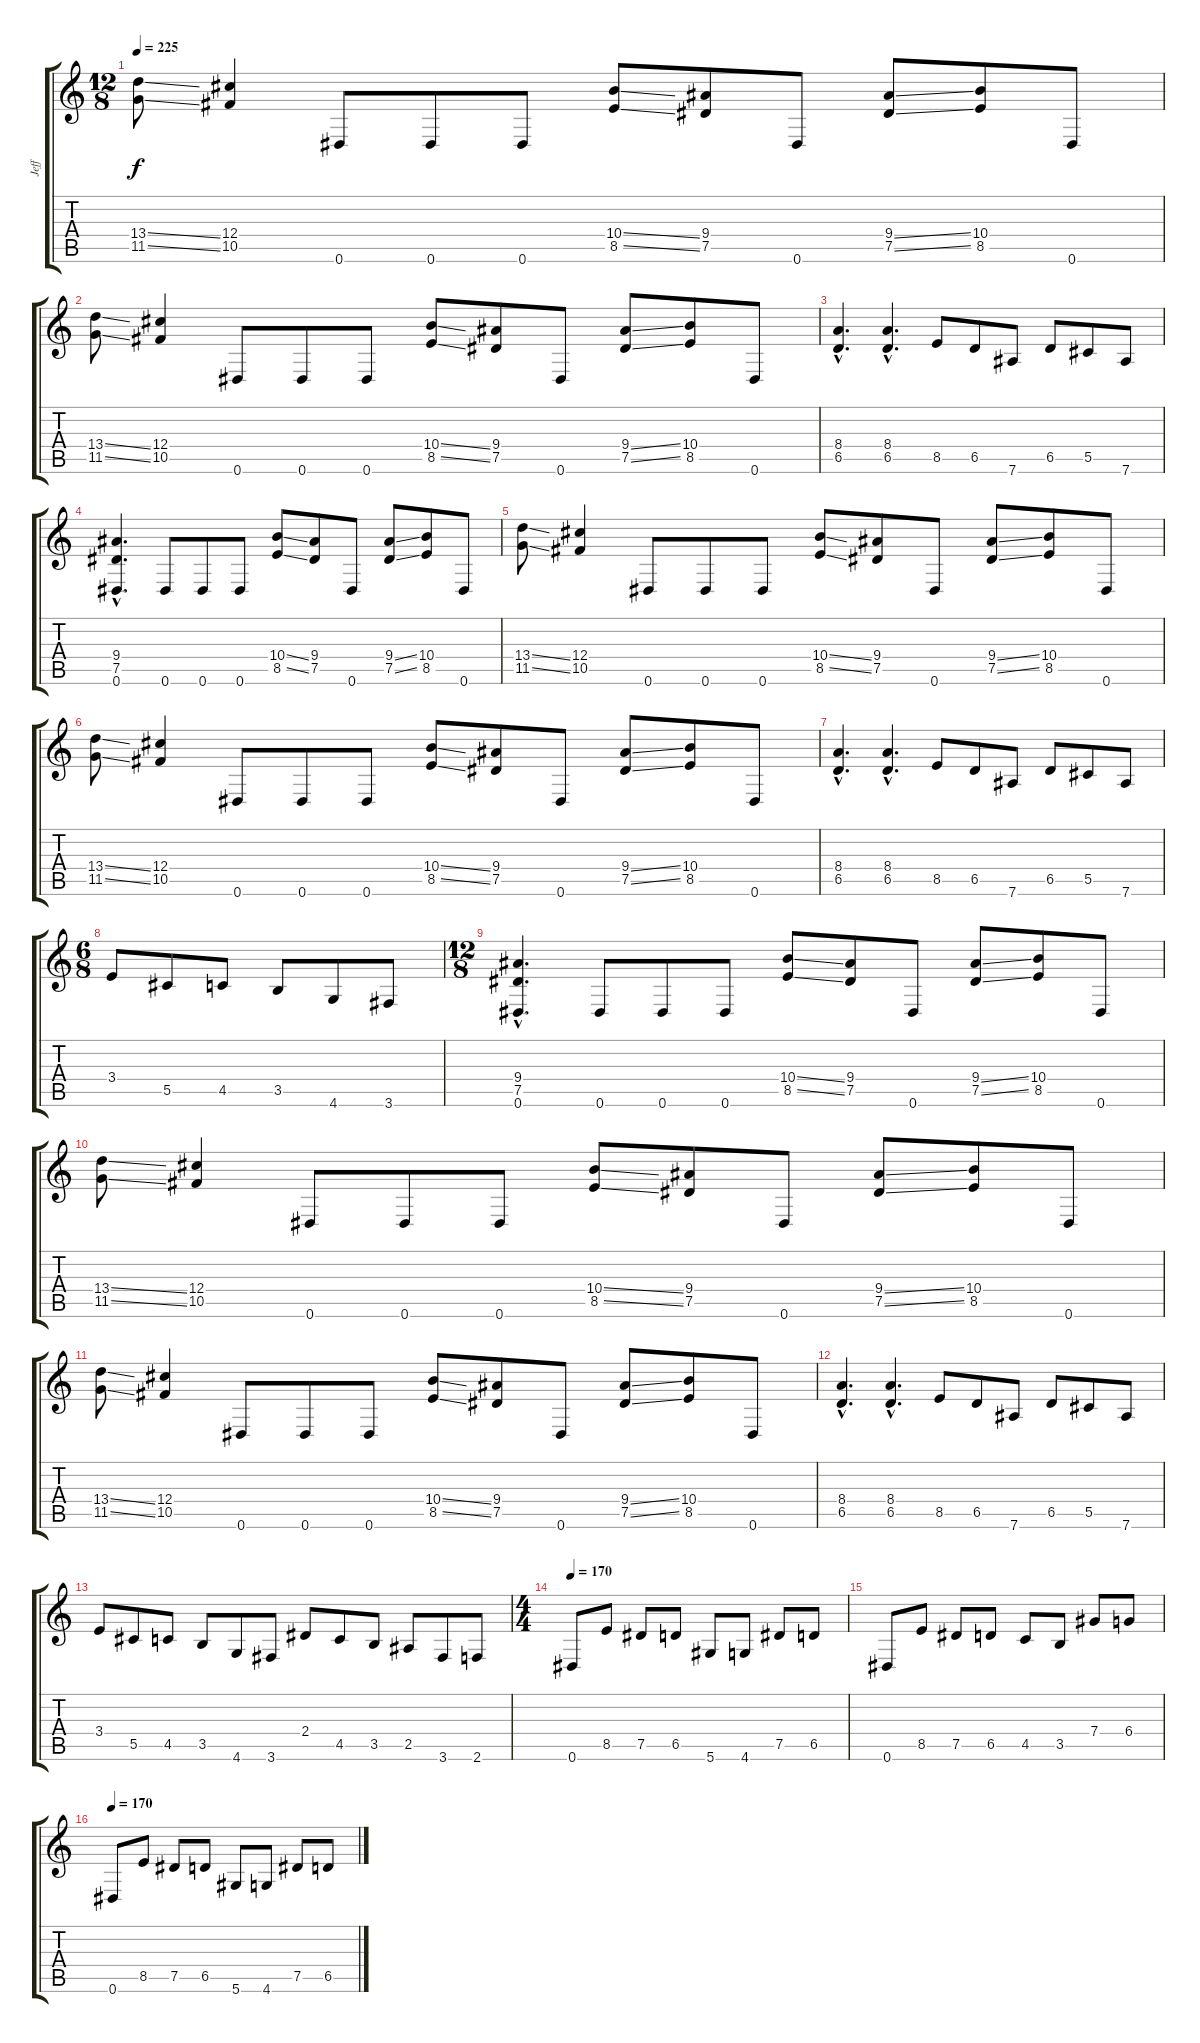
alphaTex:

\track ("Jeff" "Jeff") {instrument distortionguitar}
\staff {score tabs}
\tuning (Eb4 Bb3 Gb3 Db3 Ab2 Eb2) {hide}
\ts (12 8)
\tempo 225
\clef g2
\ks c
(13.4{ss} 11.5{ss}).8{dy f} (12.4 10.5).4 0.6.8 0.6.8 0.6.8 (10.4{ss} 8.5{ss}).8 (9.4 7.5).8 0.6.8 (9.4{ss} 7.5{ss}).8 (10.4 8.5).8 0.6.8 |
(13.4{ss} 11.5{ss}).8 (12.4 10.5).4 0.6.8 0.6.8 0.6.8 (10.4{ss} 8.5{ss}).8 (9.4 7.5).8 0.6.8 (9.4{ss} 7.5{ss}).8 (10.4 8.5).8 0.6.8 |
(8.4{hac} 6.5{hac}).4{d} (8.4{hac} 6.5{hac}).4{d} 8.5.8 6.5.8 7.6.8 6.5.8 5.5.8 7.6.8 |
(9.4{hac} 7.5{hac} 0.6{hac}).4{d} 0.6.8 0.6.8 0.6.8 (10.4{ss} 8.5{ss}).8 (9.4 7.5).8 0.6.8 (9.4{ss} 7.5{ss}).8 (10.4 8.5).8 0.6.8 |
(13.4{ss} 11.5{ss}).8 (12.4 10.5).4 0.6.8 0.6.8 0.6.8 (10.4{ss} 8.5{ss}).8 (9.4 7.5).8 0.6.8 (9.4{ss} 7.5{ss}).8 (10.4 8.5).8 0.6.8 |
(13.4{ss} 11.5{ss}).8 (12.4 10.5).4 0.6.8 0.6.8 0.6.8 (10.4{ss} 8.5{ss}).8 (9.4 7.5).8 0.6.8 (9.4{ss} 7.5{ss}).8 (10.4 8.5).8 0.6.8 |
(8.4{hac} 6.5{hac}).4{d} (8.4{hac} 6.5{hac}).4{d} 8.5.8 6.5.8 7.6.8 6.5.8 5.5.8 7.6.8 |
\ts (6 8)
3.4.8 5.5.8 4.5.8 3.5.8 4.6.8 3.6.8 |
\ts (12 8)
(9.4{hac} 7.5{hac} 0.6{hac}).4{d} 0.6.8 0.6.8 0.6.8 (10.4{ss} 8.5{ss}).8 (9.4 7.5).8 0.6.8 (9.4{ss} 7.5{ss}).8 (10.4 8.5).8 0.6.8 |
(13.4{ss} 11.5{ss}).8 (12.4 10.5).4 0.6.8 0.6.8 0.6.8 (10.4{ss} 8.5{ss}).8 (9.4 7.5).8 0.6.8 (9.4{ss} 7.5{ss}).8 (10.4 8.5).8 0.6.8 |
(13.4{ss} 11.5{ss}).8 (12.4 10.5).4 0.6.8 0.6.8 0.6.8 (10.4{ss} 8.5{ss}).8 (9.4 7.5).8 0.6.8 (9.4{ss} 7.5{ss}).8 (10.4 8.5).8 0.6.8 |
(8.4{hac} 6.5{hac}).4{d} (8.4{hac} 6.5{hac}).4{d} 8.5.8 6.5.8 7.6.8 6.5.8 5.5.8 7.6.8 |
3.4.8 5.5.8 4.5.8 3.5.8 4.6.8 3.6.8 2.4.8 4.5.8 3.5.8 2.5.8 3.6.8 2.6.8 |
\ts (4 4)
\tempo 170
0.6.8 8.5.8 7.5.8 6.5.8 5.6.8 4.6.8 7.5.8 6.5.8 |
0.6.8 8.5.8 7.5.8 6.5.8 4.5.8 3.5.8 7.4.8 6.4.8 |
\tempo 170
0.6.8 8.5.8 7.5.8 6.5.8 5.6.8 4.6.8 7.5.8 6.5.8
